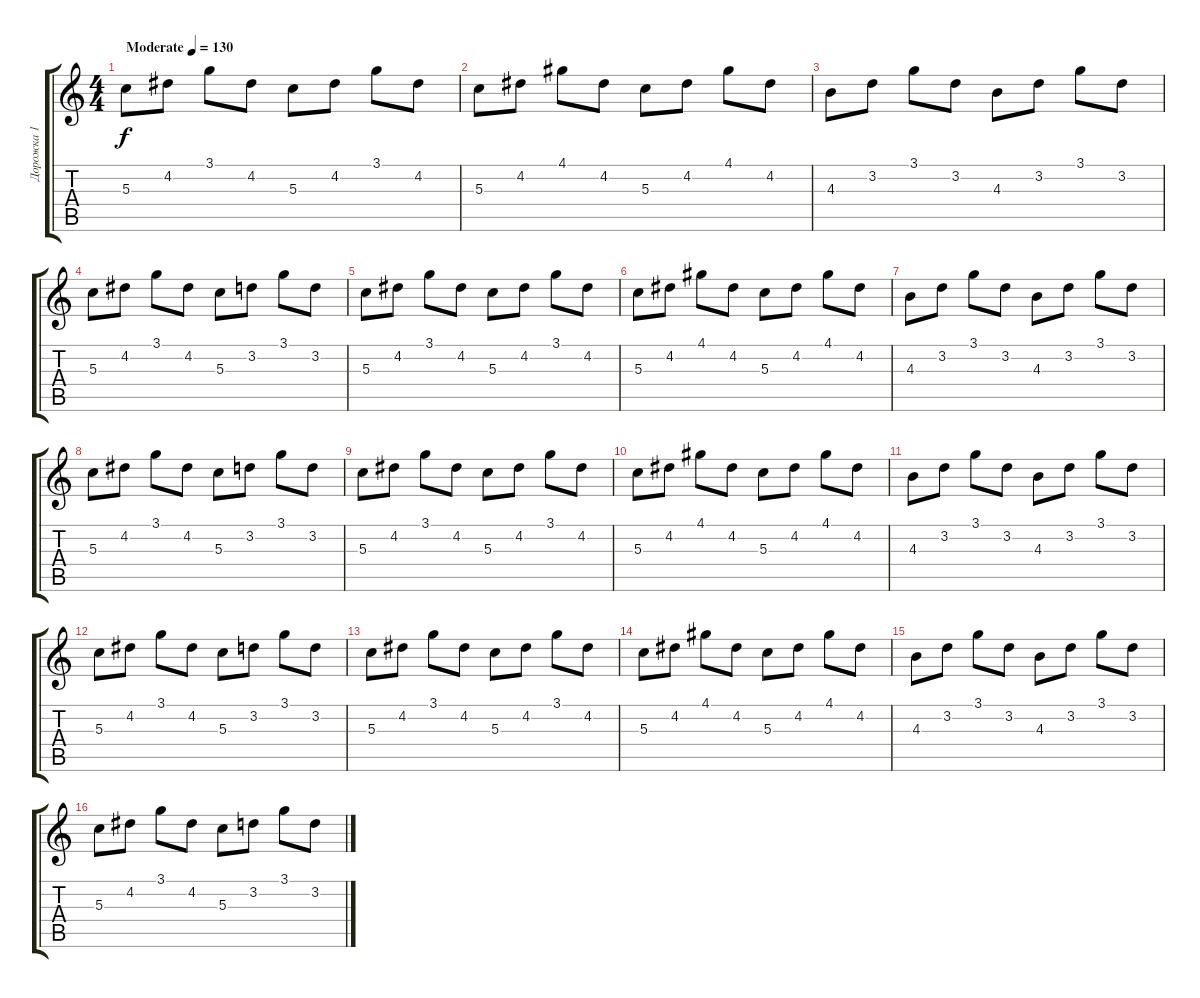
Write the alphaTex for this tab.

\track ("Дорожка 1" "Дорожка 1") {instrument electricguitarjazz}
\staff {score tabs}
\tuning (E4 B3 G3 D3 A2 E2) {hide}
\ts (4 4)
\tempo (130 "Moderate")
\clef g2
\ks c
5.3.8{dy f instrument electricguitarjazz} 4.2.8 3.1.8 4.2.8 5.3.8 4.2.8 3.1.8 4.2.8 |
5.3.8 4.2.8 4.1.8 4.2.8 5.3.8 4.2.8 4.1.8 4.2.8 |
4.3.8 3.2.8 3.1.8 3.2.8 4.3.8 3.2.8 3.1.8 3.2.8 |
5.3.8 4.2.8 3.1.8 4.2.8 5.3.8 3.2.8 3.1.8 3.2.8 |
5.3.8 4.2.8 3.1.8 4.2.8 5.3.8 4.2.8 3.1.8 4.2.8 |
5.3.8 4.2.8 4.1.8 4.2.8 5.3.8 4.2.8 4.1.8 4.2.8 |
4.3.8 3.2.8 3.1.8 3.2.8 4.3.8 3.2.8 3.1.8 3.2.8 |
5.3.8 4.2.8 3.1.8 4.2.8 5.3.8 3.2.8 3.1.8 3.2.8 |
5.3.8 4.2.8 3.1.8 4.2.8 5.3.8 4.2.8 3.1.8 4.2.8 |
5.3.8 4.2.8 4.1.8 4.2.8 5.3.8 4.2.8 4.1.8 4.2.8 |
4.3.8 3.2.8 3.1.8 3.2.8 4.3.8 3.2.8 3.1.8 3.2.8 |
5.3.8 4.2.8 3.1.8 4.2.8 5.3.8 3.2.8 3.1.8 3.2.8 |
5.3.8 4.2.8 3.1.8 4.2.8 5.3.8 4.2.8 3.1.8 4.2.8 |
5.3.8 4.2.8 4.1.8 4.2.8 5.3.8 4.2.8 4.1.8 4.2.8 |
4.3.8 3.2.8 3.1.8 3.2.8 4.3.8 3.2.8 3.1.8 3.2.8 |
5.3.8 4.2.8 3.1.8 4.2.8 5.3.8 3.2.8 3.1.8 3.2.8
